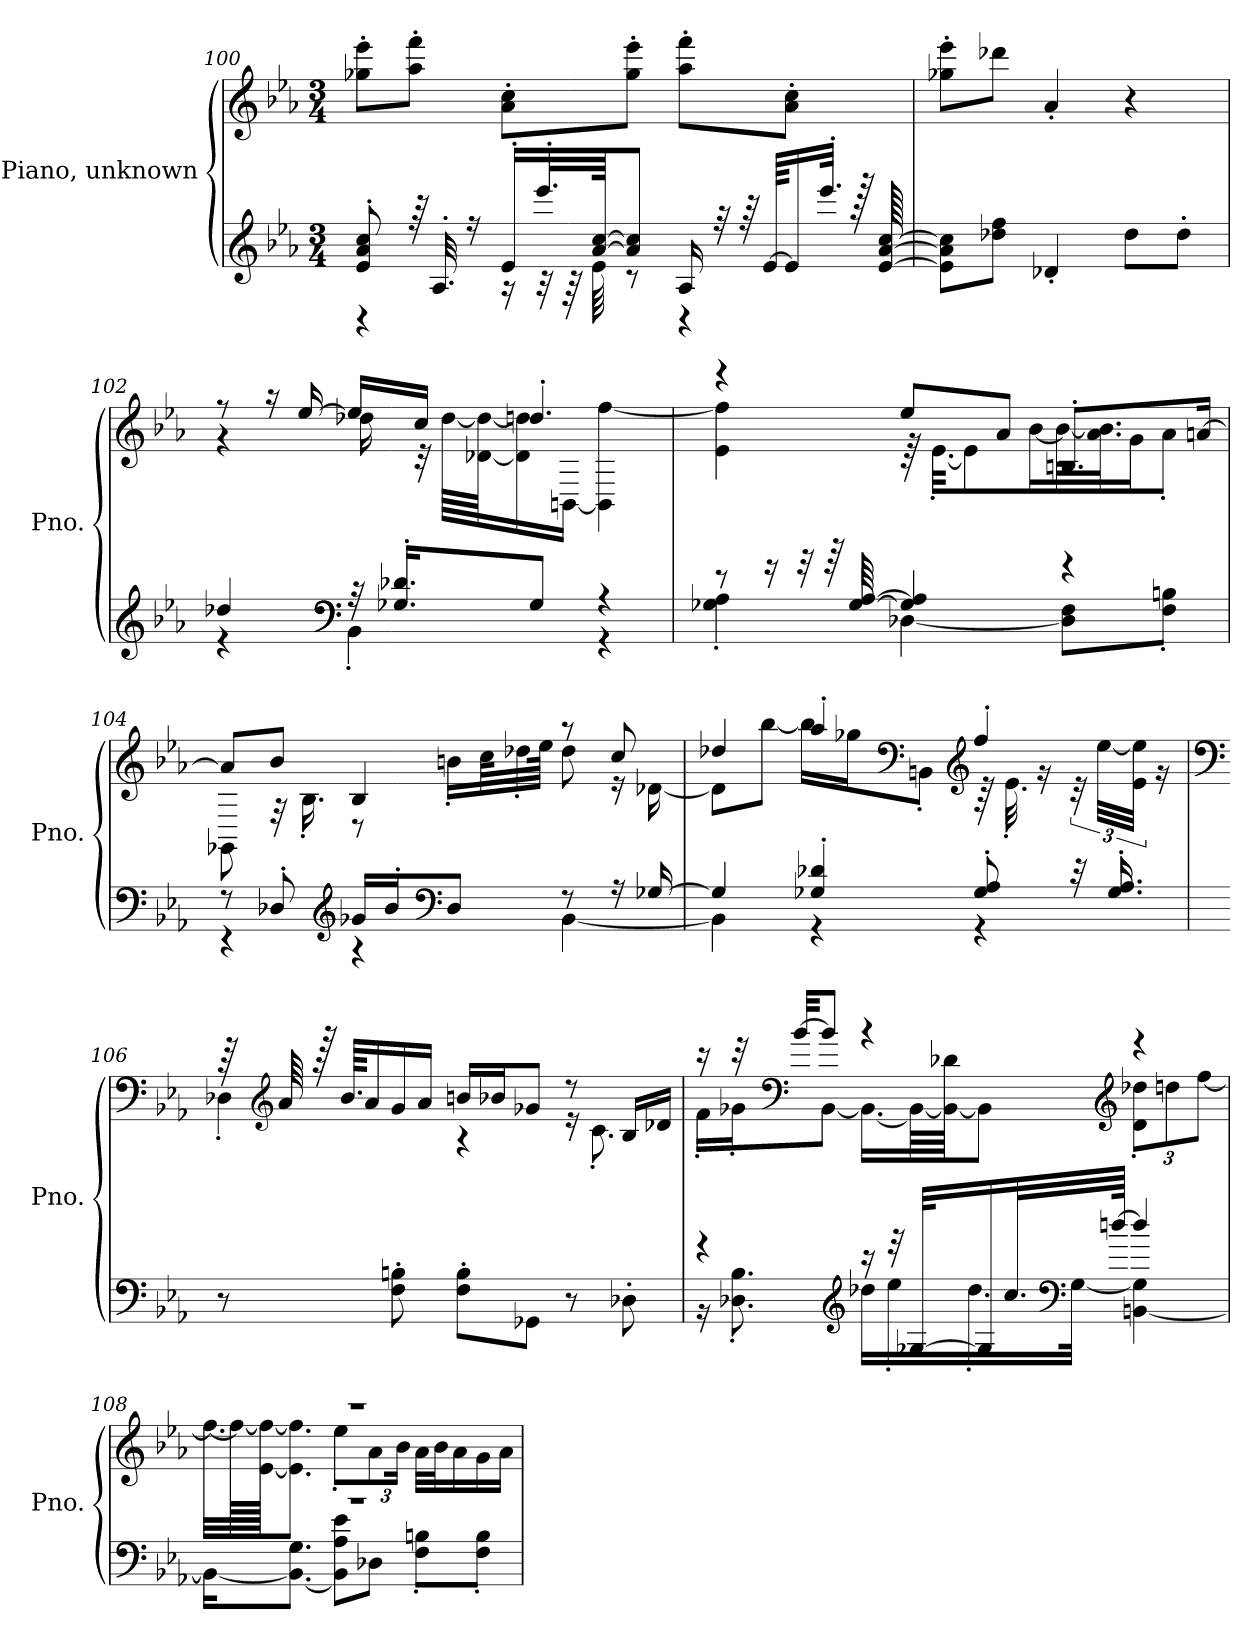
**kern	**kern
*part1	*part1
*staff2	*staff1
*I"Piano, unknown	*
*I'Pno.	*
*clefG2	*clefG2
*k[b-e-a-]	*k[b-e-a-]
*M3/4	*M3/4
=100	=100
*^	*
8e-/' 8a-/' 8cc/'	4r	8gg-X\' 8eee-\'L
64r	.	8aa-\' 8fff\'J
32.A-'/	.	.
16r	.	.
16e-'/LL	16r	8a-\' 8cc\'L
32.eee-'/L	32r	.
.	64r	.
[64a-/ [64cc/JJK	64e-\	.
8a-/] 8cc/]J	8r	8gg-\' 8eee-\'J
16A-/	4r	8aa-\' 8fff\'L
32r	.	.
64r	.	.
[64e-/KKLL	.	.
16e-/]	.	8a-\' 8cc\'J
32.eee-'/JJk	.	.
128r	.	.
[128e-/ [128a-/ [128cc/	.	.
*v	*v	*
!!LO:LB:g=z
=101	=101
8e-\] 8a-\] 8cc\]L	8gg-X\' 8eee-\'L
8dd-X\ 8ff\J	8ddd-X\J
4d-X'/	4a-'/
8dd-\L	4r
8dd-'\J	.
=102	=102
*^	*^
4dd-X/	4r	8r	4r
.	.	16r	.
.	.	[16ee-/	.
*clefF4	*	*	*
32r	4BB-'\	16ee-/LL]	16dd-X\
16.G-X/' 16.d-X/'KL	.	.	.
.	.	16cc/JJ	32r
.	.	.	[64dd-\LLLL
.	.	.	[64d-X\ 64dd-\_JJ
8G-/J	.	4.ddn'/	16d-\] 16dd-\]
.	.	.	[16BBn\JJ
4r	4r	.	4BB\] [4ff\
!!LO:LB:g=z	!!
=103	=103	=103	=103
8r	4G-X\' 4A-\'	4r	4e-\ 4ff\]
16r	.	.	.
32r	.	.	.
64r	.	.	.
[64G-/ [64A-/	.	.	.
4G-/] 4A-/]	[4D-X\	8ee-/L	64r
.	.	.	[32.e-'\KKL
.	.	.	8e-\]
.	.	8a-/J	.
.	.	.	[16b-\L
4r	8D-\] 8F\L	8.Bn'/L	64b-\KL_
.	.	.	32.a-\ 32.b-\]J
.	.	.	16g\J
.	8F\' 8Bn\'J	.	8a-'\J
.	.	[16an/Jk	.
=104	=104	=104	=104
8r	4r	8a/L]	8GG-X\
8D-X'/	.	8b-/J	32r
.	.	.	16.B-'\
*clefG2	*	*	*
16g-X/LL	4r	4B-/	8r
16b-'/J	.	.	.
*clefF4	*	*	*
8D-/J	.	.	16bn'\LL
.	.	.	64cc\KL
.	.	.	32dd-X'\
.	.	.	64ee-\JJJk
8r	[4BB-\	8r	8dd-\
16r	.	8cc/	16r
[16G-X/	.	.	[16d-X\
!!LO:LB:g=z	!!
=105	=105	=105	=105
4G-/]	4BB-\]	4dd-X/	8d-\L]
.	.	.	[8bb-\J
4G-X/' 4d-X/'	4r	4aa-'/	16bb-\LL]
.	.	.	16gg-X\J
*	*	*clefF4	*
.	.	.	8BBn'\J
*	*	*clefG2	*
8G-/' 8A-/'	4r	4ff'/	64r
.	.	.	32.e-'\
.	.	.	16r
32r	.	.	48r
.	.	.	[48ee-\LLL
16.G-/' 16.A-/'	.	.	.
.	.	.	48e-\ 48ee-\]JJJ
.	.	.	16r
*v	*v	*	*
=106	=106	=106
*	*clefF4	*
8r	64r	4D-X'\
*	*clefG2	*
.	64a-/	.
.	128r	.
.	64.b-/KKLL	.
.	16a-/	.
8F\' 8Bn\'	16g/	.
.	16a-/JJ	.
8F\' 8B\'L	16bn/LL	4r
.	16b-X/J	.
8GG-X\J	8g-X/J	.
8r	8r	16r
.	.	8.c'\
8D-X'\	16B-/LL	.
.	16d-X/JJ	.
!!LO:LB:g=z	!!
=107	=107	=107
*^	*	*
4r	16r	16r	16f'\LL
.	8.D-X\' 8.B-\'	32r	16g-X'\J
*	*	*clefF4	*
.	.	[32b-/KKL	.
.	.	8b-/J]	[8BB-\J
*clefG2	*	*	*
16r	16dd-X\LL	4r	16.BB-\LL_
32r	16ee-'\	.	.
[32G-X/KLL	.	.	64BB-\LL_
.	.	.	64BB-\_ 64d-X\JJJ
16G-/]	16.dd-'\	.	8BB-\J]
32.cc/L	.	.	.
*clefF4	*	*	*
.	[32G-\JJk	.	.
[64ddn/JJJk	.	.	.
*	*	*clefG2	*
*	*	*	*Xbrackettup
4dd/]	[4BBn\ 4G-\]	4r	12d-\' 12dd-X\'L
.	.	.	12ddn\
.	.	.	[12ff\J
=108	=108	=108	=108
2.r	16BB\KL_	2.r	32.ff\LLL_
.	.	.	128ff\LL_
.	.	.	[128e-\ 128ff\_JJJJ
.	8.BB\_ 8.G\J	.	8.e-\] 8.ff\]J
.	8BB\] 8A-\ 8e-\L	.	8ee-'\L
.	8D-X\J	.	12a-\
.	.	.	24b-\Jk
.	8F\' 8Bn\'L	.	32a-\LLL
.	.	.	32b-\J
.	.	.	16a-\
.	8F\' 8B\'J	.	16g\
.	.	.	16a-\JJ
*v	*v	*	*
*	*v	*v
=	=
*-	*-
